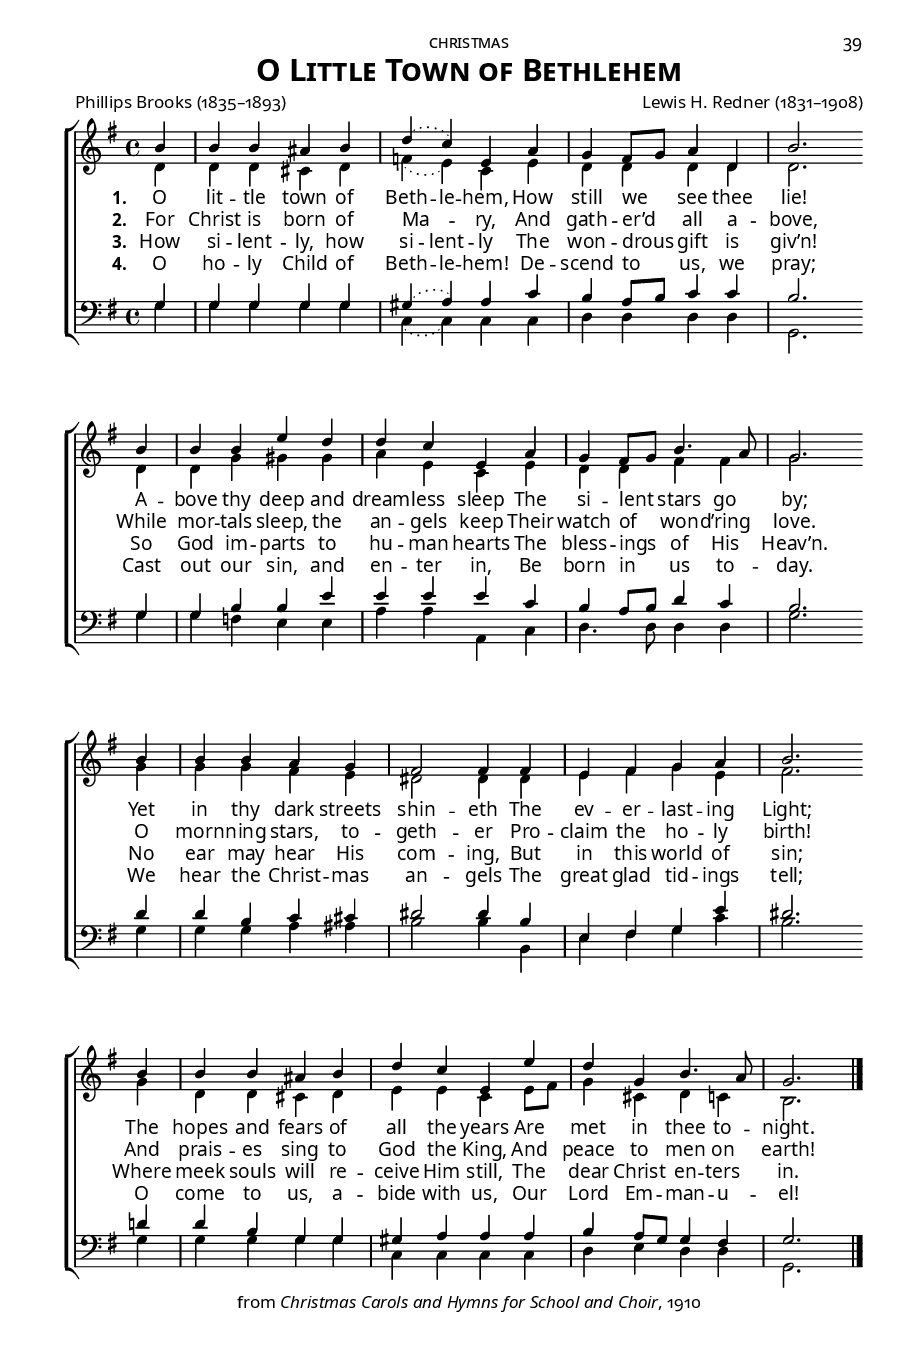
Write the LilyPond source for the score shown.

\version "2.14.2"
\include "util.ly"
\header {
  title = \markup{\override #'(font-name . "Garamond Premier Pro Semibold"){ \abs-fontsize #15 \smallCapsOldStyle"O Little Town of Bethlehem"}}
  poet = \markup\oldStyleNum"Phillips Brooks (1835–1893)"
  composer = \markup\oldStyleNum"Lewis H. Redner (1831–1908)"
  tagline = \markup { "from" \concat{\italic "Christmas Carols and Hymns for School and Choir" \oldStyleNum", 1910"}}
}
\paper {
  paper-height = 9\in
  paper-width = 6\in
  indent = 0\in
  %system-system-spacing = #'((basic-distance . 10) (padding . 0))
  %system-system-spacing =
  %  #'((basic-distance . 0)
  %     (minimum-distance . 0)
  %     (padding . -0.35)
  %     (stretchability . 100))
  ragged-last-bottom = ##f
  ragged-bottom = ##f
  two-sided = ##t
  inner-margin = 0.5\in
  outer-margin = 0.25\in
  top-margin = 0.25\in
  bottom-margin = 0.25\in
  first-page-number = #039
  print-first-page-number = ##t
  headerLine = \markup{\override #'(font-name . "Garamond Premier Pro") \smallCapsOldStyle"christmas"}
  oddHeaderMarkup = \markup\fill-line{
     \override #'(font-name . "Garamond Premier Pro")\abs-fontsize #8.5
     \combine 
        \fill-line{"" \on-the-fly #print-page-number-check-first
        \oldStylePageNum""
        }
        \fill-line{\headerLine}
  }
  evenHeaderMarkup = \markup {
     \override #'(font-name . "Garamond Premier Pro")\abs-fontsize #8.5
     \combine
        \on-the-fly #print-page-number-check-first
        \oldStylePageNum""
        \fill-line{\headerLine}
  }
}
#(set-global-staff-size 15) \paper{ #(define fonts (make-pango-font-tree "GoudyOlSt BT" "Garamond Premier Pro" "Garamond Premier Pro" (/ 15 20))) }
global = {
  \key g \major
  \time 4/4
  \autoBeamOff
  \override DynamicLineSpanner #'staff-padding = #0.0
  \override DynamicLineSpanner #'Y-extent = #'(-1 . 1)
}

sopMusic = \relative c'' {
  \partial 4 b4 |
  b b ais b |
  \slurDotted d( c) e, a |
  \slurSolid g fis8[ g] a4 d, |
  b'2. \bar""\break b4 |
  
  b b e d |
  d c e, a |
  g fis8[ g] b4. a8 |
  g2. \bar""\break b4 |
  
  b b a g |
  fis2 fis4 fis |
  e fis g a |
  b2. \bar""\break b4 |
  
  b b ais b |
  d c e, e' |
  d g, b4. a8 |
  \partial 4*3 g2. \bar "|."
}
sopWords = \lyricmode {
  
}

altoMusic = \relative c' {
  d4 |
  d d cis d |
  \slurDotted f( e) c e |
  d d d d |
  d2. d4 |
  
  d g gis gis |
  a e c e |
  d d fis fis |
  g2. g4 |
  
  g g fis e |
  dis2 dis4 dis |
  e fis g e |
  fis2. g4 |
  
  d d cis d |
  \slurSolid e e c e8[ fis] |
  g4 cis, d4 c |
  b2. \bar "|."
}
altoWords = \lyricmode {
  \dropLyricsIX
  \set stanza = #"1. "
  \set ignoreMelismata = ##t
  O lit -- tle town of Beth -- le -- hem,
  How still we _ see thee lie!
  A -- bove thy deep and dream -- less sleep
  The si -- lent _ \set associatedVoice = "altos" stars go by; \unset associatedVoice
  Yet in thy dark streets shin -- eth
  The ev -- er -- last -- ing Light;
  The hopes and fears of all the years
  Are met in \set associatedVoice = "altos" thee to -- night.
}
altoWordsII = \lyricmode {
  \dropLyricsIX
  \set stanza = #"2. "
  \set ignoreMelismata = ##t
  For Christ is born of Ma -- _ ry,
  And gath -- er’d _ all a -- bove,
  While mor -- tals sleep, the an -- gels keep
  Their watch of _ \set associatedVoice = "altos" won -- d’ring love. \unset associatedVoice
  O morn -- ning stars, to -- geth -- er
  Pro -- claim the ho -- ly birth!
  And prais -- es sing to God the King,
  And peace to \set associatedVoice = "altos" men on earth!
}
altoWordsIII = \lyricmode {
  \dropLyricsIX
  \set stanza = #"3. "
  \set ignoreMelismata = ##t
  How si -- lent -- ly, how si -- lent -- ly
  The won -- drous _ gift is giv’n!
  So God im -- parts to hu -- man hearts
  The bless -- ings _ \set associatedVoice = "altos" of His Heav’n. \unset associatedVoice
  No ear may hear His com -- ing,
  But in this world of sin;
  Where meek souls will re -- ceive Him still,
  The dear Christ \set associatedVoice = "altos" en -- ters in.
}
altoWordsIV = \lyricmode {
  \dropLyricsIX
\set ignoreMelismata = ##t
  \set stanza = #"4. "
  O ho -- ly Child of Beth -- le -- hem!
  De -- scend to _ us, we pray;
  Cast out our sin, and en -- ter in,
  Be born in _ \set associatedVoice = "altos" us to -- day. \unset associatedVoice
  We hear the Christ -- mas an -- gels
  The great glad tid -- ings tell;
  O come to us, a -- bide with us,
  Our Lord \set associatedVoice = "altos" Em -- man -- u -- el!
}

tenorMusic = \relative c' {
  g4 |
  g g g g |
  \slurDotted gis( a) a c |
  \slurSolid b a8[ b] c4 c |
  b2. g4 |
  
  g b b e |
  e e e c |
  b a8[ b] d4 c |
  b2. d4 |
  
  d b c cis |
  dis2 dis4 b |
  e, fis g e' |
  dis2. d4 |
  
  d b g g |
  gis a a a |
  b a8[ g] g4 fis |
  g2. \bar "|."
}
tenorWords = \lyricmode {

}

bassMusic = \relative c' {
  g4 |
  g g g g |
  \slurDotted c,( c) c c |
  d d d d |
  g,2. g'4 |
  
  g f e e |
  a a a, c |
  d4. d8 d4 d |
  g2. g4 |
  
  g g a ais | 
  b2 b4 b, |
  e fis g c |
  b2. g4 |
  
  g g g g |
  c, c c c |
  d e d4 d |
  g,2. \bar "|."
}
bassWords = \lyricmode {

}

\score {
  <<
   \new ChoirStaff <<
%    \new Lyrics = sopranos \with { \override VerticalAxisGroup #'nonstaff-relatedstaff-spacing = #'((basic-distance . 1)) }
    \new Staff = women <<
      \new Voice = "sopranos" { \voiceOne << \global \sopMusic >> }
      \new Voice = "altos" { \voiceTwo << \global \altoMusic >> }
    >>
    \new Lyrics \with { alignAboveContext = #"women" } \lyricsto "sopranos" \sopWords
    \new Lyrics = "altosIV"  \with { alignBelowContext = #"women" } \lyricsto "sopranos" \altoWordsIV
    \new Lyrics = "altosIII"  \with { alignBelowContext = #"women" } \lyricsto "sopranos" \altoWordsIII
    \new Lyrics = "altosII"  \with { alignBelowContext = #"women" } \lyricsto "sopranos" \altoWordsII
    \new Lyrics = "altos"  \with { alignBelowContext = #"women" \override VerticalAxisGroup #'nonstaff-relatedstaff-spacing = #'((padding . -0.5)) } \lyricsto "sopranos" \altoWords
   \new Staff = men <<
      \clef bass
      \new Voice = "tenors" { \voiceOne << \global \tenorMusic >> }
      \new Voice = "basses" { \voiceTwo << \global \bassMusic >> }
    >>
    \new Lyrics \with { alignAboveContext = #"men" \override VerticalAxisGroup #'nonstaff-relatedstaff-spacing = #'((basic-distance . 1)) } \lyricsto "tenors" \tenorWords
    \new Lyrics \with { alignBelowContext = #"men" \override VerticalAxisGroup #'nonstaff-relatedstaff-spacing = #'((basic-distance . 1)) } \lyricsto "basses" \bassWords
  >>
%    \new PianoStaff << \new Staff { \new Voice { \pianoRH } } \new Staff { \clef "bass" \pianoLH } >>
  >>
  \layout {
    \context {
      \Score
      %\override SpacingSpanner #'base-shortest-duration = #(ly:make-moment 1 8)
      %\override SpacingSpanner #'common-shortest-duration = #(ly:make-moment 1 4)
    }
    \context {
      % Remove all empty staves
      % \Staff \RemoveEmptyStaves \override VerticalAxisGroup #'remove-first = ##t
    }
  }
}
